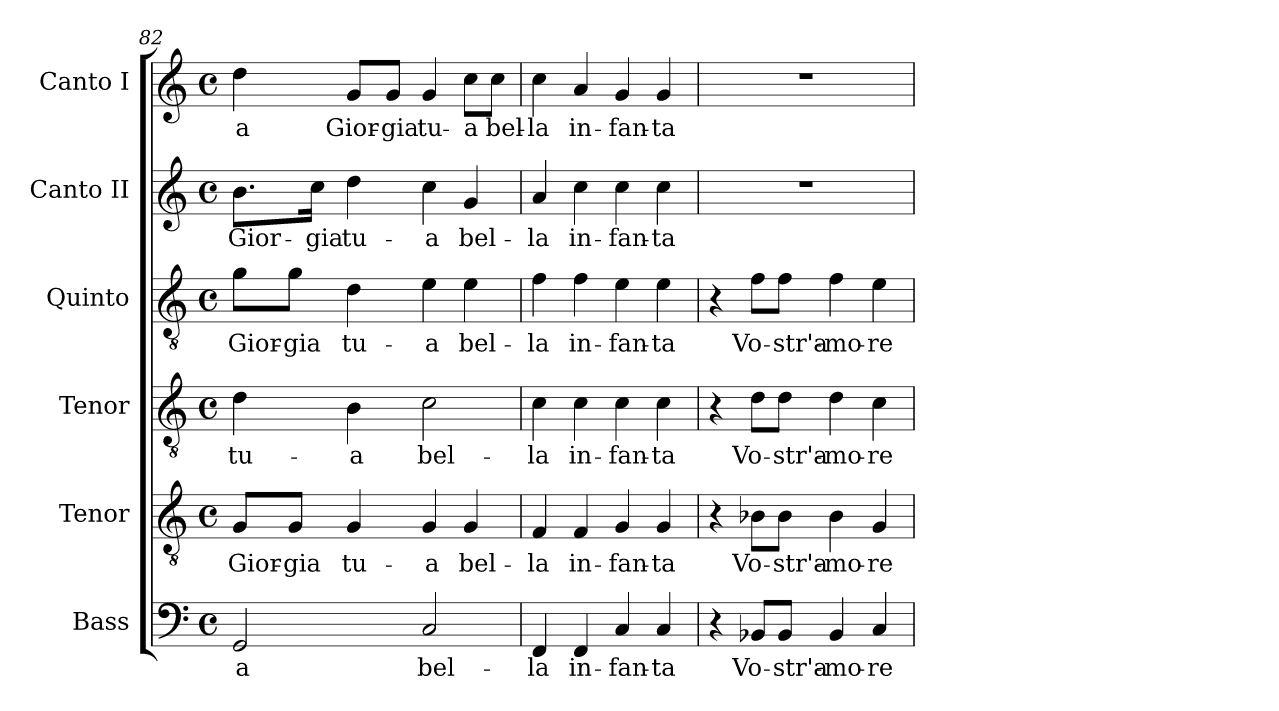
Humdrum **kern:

**kern	**text	**kern	**text	**kern	**text	**kern	**text	**kern	**text	**kern	**text
*part6	*part6	*part5	*part5	*part4	*part4	*part3	*part3	*part2	*part2	*part1	*part1
*staff6	*staff6	*staff5	*staff5	*staff4	*staff4	*staff3	*staff3	*staff2	*staff2	*staff1	*staff1
*I"Bass	*	*I"Tenor	*	*I"Tenor	*	*I"Quinto	*	*I"Canto II	*	*I"Canto I	*
*I'B.	*	*I'T.	*	*I'T.	*	*	*	*	*	*	*
*clefF4	*	*clefGv2	*	*clefGv2	*	*clefGv2	*	*clefG2	*	*clefG2	*
*	*	*ITrd7c12	*	*ITrd7c12	*	*ITrd7c12	*	*	*	*	*
*k[]	*	*k[]	*	*k[]	*	*k[]	*	*k[]	*	*k[]	*
*C:	*	*C:	*	*C:	*	*C:	*	*C:	*	*C:	*
*M4/4	*	*M4/4	*	*M4/4	*	*M4/4	*	*M4/4	*	*M4/4	*
*met(c)	*	*met(c)	*	*met(c)	*	*met(c)	*	*met(c)	*	*met(c)	*
=82	=82	=82	=82	=82	=82	=82	=82	=82	=82	=82	=82
!	!LO:LY:b:color=#000000	!	!	!	!	!	!	!	!	!	!
!	!	!	!LO:LY:b:color=#000000	!	!	!	!	!	!	!	!
!	!	!	!	!	!LO:LY:b:color=#000000	!	!	!	!	!	!
!	!	!	!	!	!	!	!LO:LY:b:color=#000000	!	!	!	!
!	!	!	!	!	!	!	!	!	!LO:LY:b:color=#000000	!	!
!	!	!	!	!	!	!	!	!	!	!	!LO:LY:b:color=#000000
2GGi/	-a	8GGi/L	Gior-	4Di\	tu-	8Gi\L	Gior-	8.bi\L	Gior-	4ddi\	-a
!	!	!	!LO:LY:b:color=#000000	!	!	!	!	!	!	!	!
!	!	!	!	!	!	!	!LO:LY:b:color=#000000	!	!	!	!
.	.	8GGi/J	-gia	.	.	8Gi\J	-gia	.	.	.	.
!	!	!	!	!	!	!	!	!	!LO:LY:b:color=#000000	!	!
.	.	.	.	.	.	.	.	16cci\Jk	-gia	.	.
!	!	!	!LO:LY:b:color=#000000	!	!	!	!	!	!	!	!
!	!	!	!	!	!LO:LY:b:color=#000000	!	!	!	!	!	!
!	!	!	!	!	!	!	!LO:LY:b:color=#000000	!	!	!	!
!	!	!	!	!	!	!	!	!	!LO:LY:b:color=#000000	!	!
!	!	!	!	!	!	!	!	!	!	!	!LO:LY:b:color=#000000
.	.	4GGi/	tu-	4BBi\	-a	4Di\	tu-	4ddi\	tu-	8gi/L	Gior-
!	!	!	!	!	!	!	!	!	!	!	!LO:LY:b:color=#000000
.	.	.	.	.	.	.	.	.	.	8gi/J	-gia
!	!LO:LY:b:color=#000000	!	!	!	!	!	!	!	!	!	!
!	!	!	!LO:LY:b:color=#000000	!	!	!	!	!	!	!	!
!	!	!	!	!	!LO:LY:b:color=#000000	!	!	!	!	!	!
!	!	!	!	!	!	!	!LO:LY:b:color=#000000	!	!	!	!
!	!	!	!	!	!	!	!	!	!LO:LY:b:color=#000000	!	!
!	!	!	!	!	!	!	!	!	!	!	!LO:LY:b:color=#000000
2Ci/	bel-	4GGi/	-a	2Ci\	bel-	4Ei\	-a	4cci\	-a	4gi/	tu-
!	!	!	!LO:LY:b:color=#000000	!	!	!	!	!	!	!	!
!	!	!	!	!	!	!	!LO:LY:b:color=#000000	!	!	!	!
!	!	!	!	!	!	!	!	!	!LO:LY:b:color=#000000	!	!
!	!	!	!	!	!	!	!	!	!	!	!LO:LY:b:color=#000000
.	.	4GGi/	bel-	.	.	4Ei\	bel-	4gi/	bel-	8cci\L	-a
!	!	!	!	!	!	!	!	!	!	!	!LO:LY:b:color=#000000
.	.	.	.	.	.	.	.	.	.	8cci\J	bel-
=83	=83	=83	=83	=83	=83	=83	=83	=83	=83	=83	=83
!	!LO:LY:b:color=#000000	!	!	!	!	!	!	!	!	!	!
!	!	!	!LO:LY:b:color=#000000	!	!	!	!	!	!	!	!
!	!	!	!	!	!LO:LY:b:color=#000000	!	!	!	!	!	!
!	!	!	!	!	!	!	!LO:LY:b:color=#000000	!	!	!	!
!	!	!	!	!	!	!	!	!	!LO:LY:b:color=#000000	!	!
!	!	!	!	!	!	!	!	!	!	!	!LO:LY:b:color=#000000
4FFi/	-la	4FFi/	-la	4Ci\	-la	4Fi\	-la	4ai/	-la	4cci\	-la
!	!LO:LY:b:color=#000000	!	!	!	!	!	!	!	!	!	!
!	!	!	!LO:LY:b:color=#000000	!	!	!	!	!	!	!	!
!	!	!	!	!	!LO:LY:b:color=#000000	!	!	!	!	!	!
!	!	!	!	!	!	!	!LO:LY:b:color=#000000	!	!	!	!
!	!	!	!	!	!	!	!	!	!LO:LY:b:color=#000000	!	!
!	!	!	!	!	!	!	!	!	!	!	!LO:LY:b:color=#000000
4FFi/	in-	4FFi/	in-	4Ci\	in-	4Fi\	in-	4cci\	in-	4ai/	in-
!	!LO:LY:b:color=#000000	!	!	!	!	!	!	!	!	!	!
!	!	!	!LO:LY:b:color=#000000	!	!	!	!	!	!	!	!
!	!	!	!	!	!LO:LY:b:color=#000000	!	!	!	!	!	!
!	!	!	!	!	!	!	!LO:LY:b:color=#000000	!	!	!	!
!	!	!	!	!	!	!	!	!	!LO:LY:b:color=#000000	!	!
!	!	!	!	!	!	!	!	!	!	!	!LO:LY:b:color=#000000
4Ci/	-fan-	4GGi/	-fan-	4Ci\	-fan-	4Ei\	-fan-	4cci\	-fan-	4gi/	-fan-
!	!LO:LY:b:color=#000000	!	!	!	!	!	!	!	!	!	!
!	!	!	!LO:LY:b:color=#000000	!	!	!	!	!	!	!	!
!	!	!	!	!	!LO:LY:b:color=#000000	!	!	!	!	!	!
!	!	!	!	!	!	!	!LO:LY:b:color=#000000	!	!	!	!
!	!	!	!	!	!	!	!	!	!LO:LY:b:color=#000000	!	!
!	!	!	!	!	!	!	!	!	!	!	!LO:LY:b:color=#000000
4Ci/	-ta	4GGi/	-ta	4Ci\	-ta	4Ei\	-ta	4cci\	-ta	4gi/	-ta
=84	=84	=84	=84	=84	=84	=84	=84	=84	=84	=84	=84
4r	.	4r	.	4r	.	4r	.	1r	.	1r	.
!	!LO:LY:b:color=#000000	!	!	!	!	!	!	!	!	!	!
!	!	!	!LO:LY:b:color=#000000	!	!	!	!	!	!	!	!
!	!	!	!	!	!LO:LY:b:color=#000000	!	!	!	!	!	!
!	!	!	!	!	!	!	!LO:LY:b:color=#000000	!	!	!	!
8BB-Xi/L	Vo-	8BB-Xi\L	Vo-	8Di\L	Vo-	8Fi\L	Vo-	.	.	.	.
!	!LO:LY:b:color=#000000	!	!	!	!	!	!	!	!	!	!
!	!	!	!LO:LY:b:color=#000000	!	!	!	!	!	!	!	!
!	!	!	!	!	!LO:LY:b:color=#000000	!	!	!	!	!	!
!	!	!	!	!	!	!	!LO:LY:b:color=#000000	!	!	!	!
8BB-i/J	-str'a-	8BB-i\J	-str'a-	8Di\J	-str'a-	8Fi\J	-str'a-	.	.	.	.
!	!LO:LY:b:color=#000000	!	!	!	!	!	!	!	!	!	!
!	!	!	!LO:LY:b:color=#000000	!	!	!	!	!	!	!	!
!	!	!	!	!	!LO:LY:b:color=#000000	!	!	!	!	!	!
!	!	!	!	!	!	!	!LO:LY:b:color=#000000	!	!	!	!
4BB-i/	-mo-	4BB-i\	-mo-	4Di\	-mo-	4Fi\	-mo-	.	.	.	.
!	!LO:LY:b:color=#000000	!	!	!	!	!	!	!	!	!	!
!	!	!	!LO:LY:b:color=#000000	!	!	!	!	!	!	!	!
!	!	!	!	!	!LO:LY:b:color=#000000	!	!	!	!	!	!
!	!	!	!	!	!	!	!LO:LY:b:color=#000000	!	!	!	!
4Ci/	-re	4GGi/	-re	4Ci\	-re	4Ei\	-re	.	.	.	.
=	=	=	=	=	=	=	=	=	=	=	=
*-	*-	*-	*-	*-	*-	*-	*-	*-	*-	*-	*-
